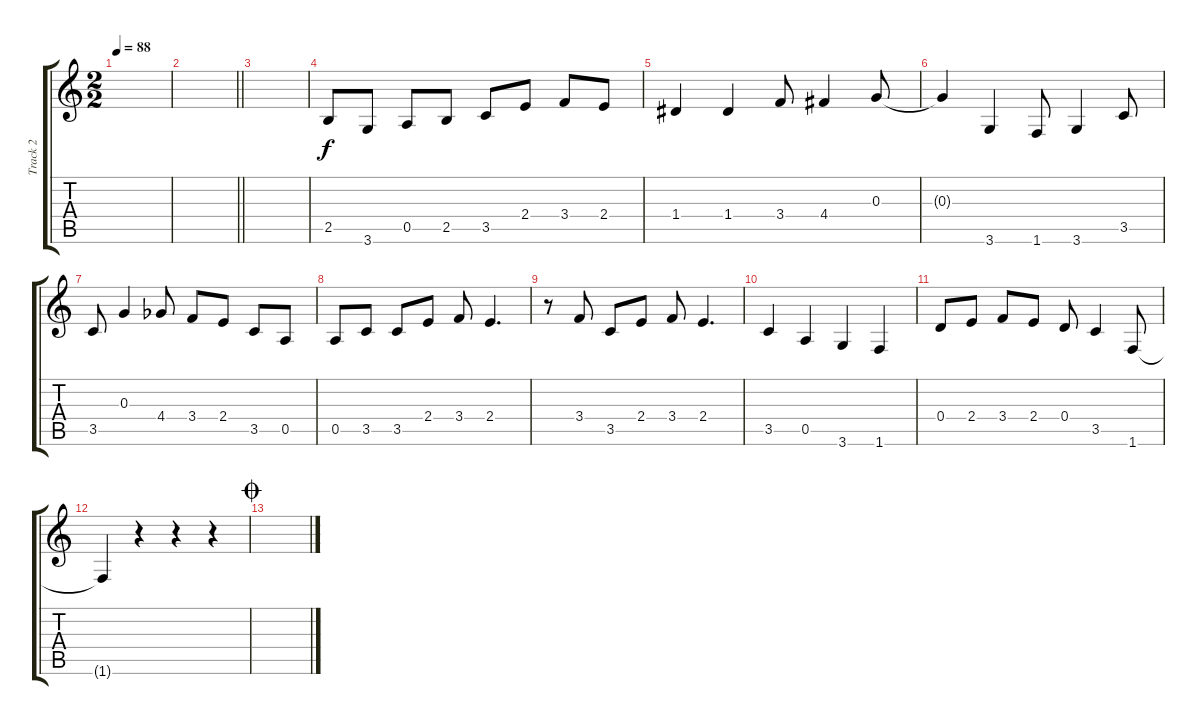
\track ("Track 2" "Track 2") {mute instrument acousticguitarnylon}
\staff {score tabs}
\tuning (E4 B3 G3 D3 A2 E2) {hide}
\ts (2 2)
\tempo 88
\clef g2
\ks aminor
|
\barLineRight lightlight
|
|
2.5.8 3.6.8 0.5.8 2.5.8 3.5.8 2.4.8 3.4.8 2.4.8 |
1.4.4 1.4.4 3.4.8 4.4.4 0.3.8 |
0.3{t}.4 3.6.4 1.6.8 3.6.4 3.5.8 |
3.5.8 0.3.4 4.4{acc b}.8 3.4.8 2.4.8 3.5.8 0.5.8 |
0.5.8 3.5.8 3.5.8 2.4.8 3.4.8 2.4.4{d} |
r.8 3.4.8 3.5.8 2.4.8 3.4.8 2.4.4{d} |
3.5.4 0.5.4 3.6.4 1.6.4 |
0.4.8 2.4.8 3.4.8 2.4.8 0.4.8 3.5.4 1.6.8 |
1.6{t}.4 r.4 r.4 r.4 |
\jump coda
